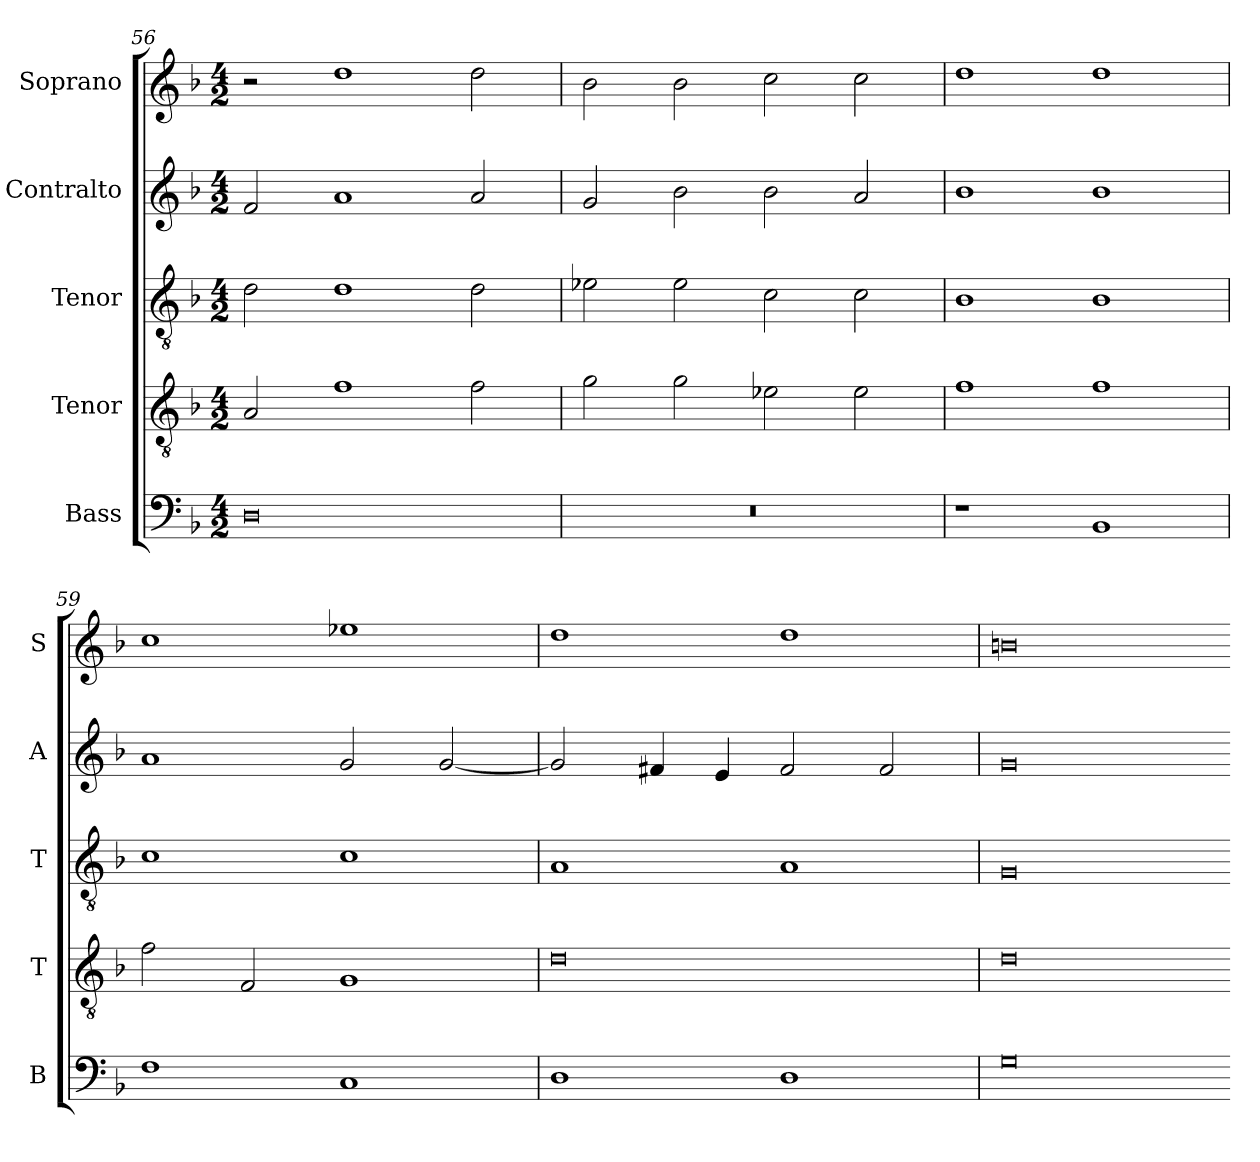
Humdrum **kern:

**kern	**kern	**kern	**kern	**kern
*part5	*part4	*part3	*part2	*part1
*staff5	*staff4	*staff3	*staff2	*staff1
*I"Bass	*I"Tenor	*I"Tenor	*I"Contralto	*I"Soprano
*I'B	*I'T	*I'T	*I'A	*I'S
*clefF4	*clefGv2	*clefGv2	*clefG2	*clefG2
*k[b-]	*k[b-]	*k[b-]	*k[b-]	*k[b-]
*G:dor	*G:dor	*G:dor	*G:dor	*G:dor
*M4/2	*M4/2	*M4/2	*M4/2	*M4/2
=56	=56	=56	=56	=56
0D	2A	2d	2f	2r
.	1f	1d	1a	1dd
.	2f	2d	2a	2dd
=57	=57	=57	=57	=57
0r	2g	2e-X	2g	2b-
.	2g	2e-	2b-	2b-
.	2e-X	2c	2b-	2cc
.	2e-	2c	2a	2cc
=58	=58	=58	=58	=58
1r	1f	1B-	1b-	1dd
1BB-	1f	1B-	1b-	1dd
=59	=59	=59	=59	=59
1F	2f	1c	1a	1cc
.	2F	.	.	.
1C	1G	1c	2g	1ee-X
.	.	.	[2g	.
=60	=60	=60	=60	=60
1D	0d	1A	2g]	1dd
.	.	.	4f#X	.
.	.	.	4e	.
1D	.	1A	2f#	1dd
.	.	.	2f#	.
=61	=61	=61	=61	=61
0G	0d	0G	0g	0bn
=-	=-	=-	=-	=-
*-	*-	*-	*-	*-
